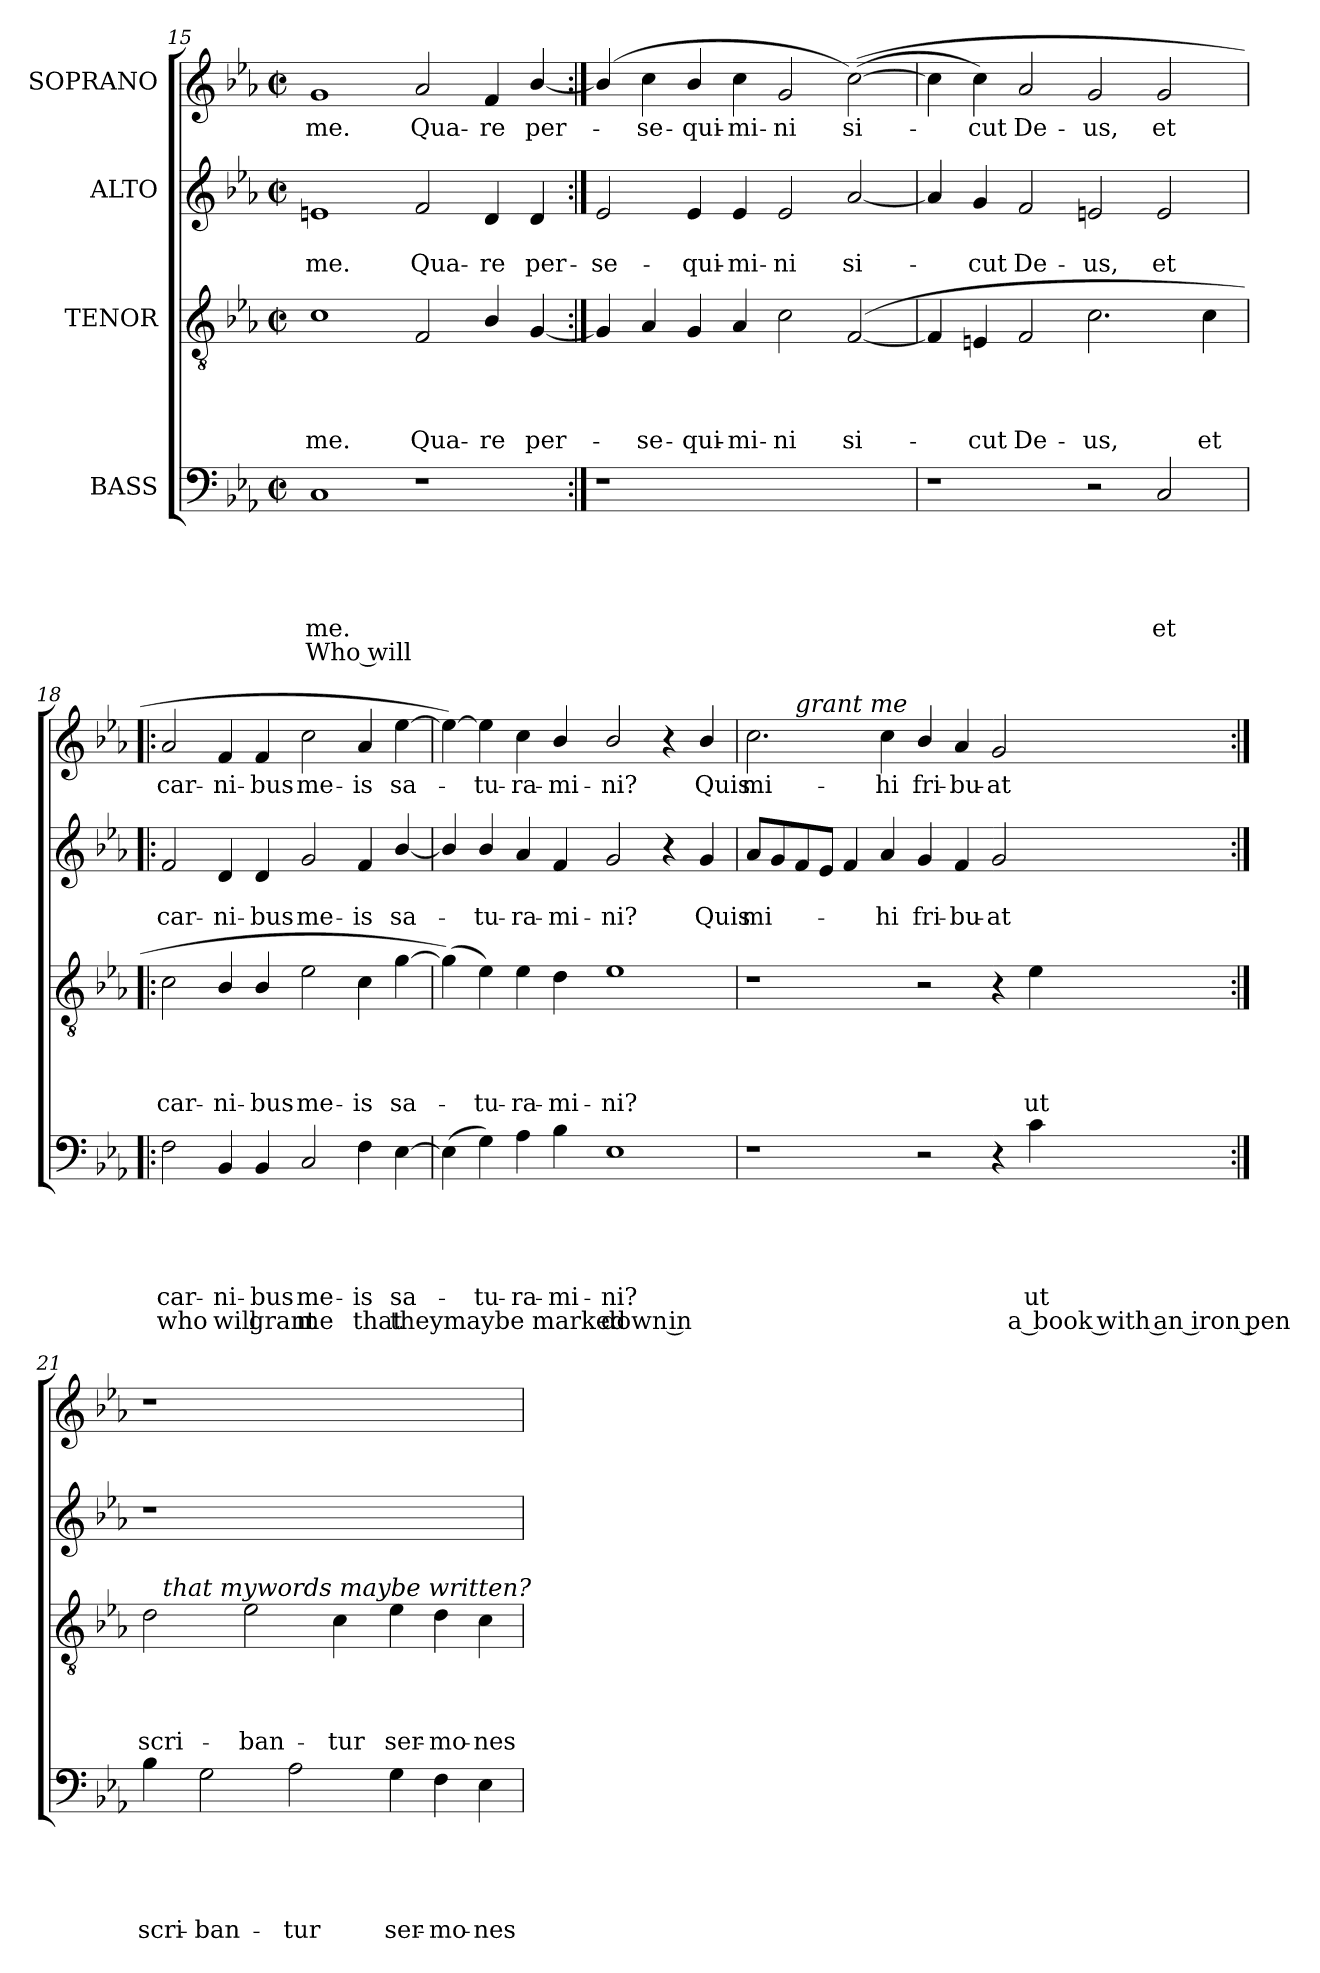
**kern	**text	**text	**text	**text	**text	**text	**kern	**text	**text	**text	**text	**kern	**text	**text	**kern	**text
*part4	*part4	*part4	*part4	*part4	*part4	*part4	*part3	*part3	*part3	*part3	*part3	*part2	*part2	*part2	*part1	*part1
*staff4	*staff4	*staff4	*staff4	*staff4	*staff4	*staff4	*staff3	*staff3	*staff3	*staff3	*staff3	*staff2	*staff2	*staff2	*staff1	*staff1
*I"BASS	*	*	*	*	*	*	*I"TENOR	*	*	*	*	*I"ALTO	*	*	*I"SOPRANO	*
*clefF4	*	*	*	*	*	*	*clefGv2	*	*	*	*	*clefG2	*	*	*clefG2	*
*k[b-e-a-]	*	*	*	*	*	*	*k[b-e-a-]	*	*	*	*	*k[b-e-a-]	*	*	*k[b-e-a-]	*
*E-:	*	*	*	*	*	*	*E-:	*	*	*	*	*E-:	*	*	*E-:	*
*M2/2	*	*	*	*	*	*	*M2/2	*	*	*	*	*M2/2	*	*	*M2/2	*
*met(c|)	*	*	*	*	*	*	*met(c|)	*	*	*	*	*met(c|)	*	*	*met(c|)	*
=15	=15	=15	=15	=15	=15	=15	=15	=15	=15	=15	=15	=15	=15	=15	=15	=15
!	!	!	!	!	!LO:LY:b	!LO:LY:b	!	!	!	!	!LO:LY:b	!	!	!LO:LY:b	!	!LO:LY:b
1C	.	.	.	.	me.	Who will	1c	.	.	.	me.	1en	.	me.	1g	me.
!	!	!	!	!	!	!	!	!	!	!	!LO:LY:b	!	!	!LO:LY:b	!	!LO:LY:b
1r	.	.	.	.	.	.	2F/	.	.	.	Qua-	2f/	.	Qua-	2a-/	Qua-
!	!	!	!	!	!	!	!	!	!	!	!LO:LY:b	!	!	!LO:LY:b	!	!LO:LY:b
.	.	.	.	.	.	.	4B-/	.	.	.	-re	4d/	.	-re	4f/	-re
!	!	!	!	!	!	!	!	!	!	!	!LO:LY:b	!	!	!LO:LY:b	!	!LO:LY:b
.	.	.	.	.	.	.	[<4G/	.	.	.	per-	4d/	.	per-	[<4b-/	per-
=16:|!	=16:|!	=16:|!	=16:|!	=16:|!	=16:|!	=16:|!	=16:|!	=16:|!	=16:|!	=16:|!	=16:|!	=16:|!	=16:|!	=16:|!	=16:|!	=16:|!
!LO:N:vis=1	!	!	!	!	!	!	!	!	!	!	!	!	!	!LO:LY:b	!	!
1r	.	.	.	.	.	.	4G/]	.	.	.	.	2e-/	.	-se-	(<4b-/]	.
!	!	!	!	!	!	!	!	!	!	!	!LO:LY:b	!	!	!	!	!LO:LY:b
.	.	.	.	.	.	.	4A-/	.	.	.	-se-	.	.	.	4cc\	-se-
!	!	!	!	!	!	!	!	!	!	!	!LO:LY:b	!	!	!LO:LY:b	!	!LO:LY:b
.	.	.	.	.	.	.	4G/	.	.	.	-qui-	4e-/	.	-qui-	4b-/	-qui-
!	!	!	!	!	!	!	!	!	!	!	!LO:LY:b	!	!	!LO:LY:b	!	!LO:LY:b
.	.	.	.	.	.	.	4A-/	.	.	.	-mi-	4e-/	.	-mi-	4cc\	-mi-
!	!	!	!	!	!	!	!	!	!	!	!LO:LY:b:rj	!	!	!LO:LY:b:rj	!	!LO:LY:b:rj
1ryy	.	.	.	.	.	.	2c\	.	.	.	-ni	2e-/	.	-ni	2g/	-ni
!	!	!	!	!	!	!	!	!	!	!	!LO:LY:b	!	!	!LO:LY:b	!	!LO:LY:b
.	.	.	.	.	.	.	(<[<2F/	.	.	.	si-	[<2a-/	.	si-	(>(>[<2cc\)	si-
!!LO:LB:g=z
=17	=17	=17	=17	=17	=17	=17	=17	=17	=17	=17	=17	=17	=17	=17	=17	=17
1r	.	.	.	.	.	.	4F/]	.	.	.	.	4a-/]	.	.	4cc\]	.
!	!	!	!	!	!	!	!	!	!	!	!LO:LY:b	!	!	!LO:LY:b	!	!LO:LY:b
.	.	.	.	.	.	.	4En/	.	.	.	-cut	4g/	.	-cut	4cc\)	-cut
!	!	!	!	!	!	!	!	!	!	!	!LO:LY:b	!	!	!LO:LY:b	!	!LO:LY:b
.	.	.	.	.	.	.	2F/	.	.	.	De-	2f/	.	De-	2a-/	De-
!	!	!	!	!	!	!	!	!	!	!	!LO:LY:b	!	!	!LO:LY:b	!	!LO:LY:b
2r	.	.	.	.	.	.	2.c\	.	.	.	-us,	2en/	.	-us,	2g/	-us,
!	!	!	!	!	!LO:LY:b	!	!	!	!	!	!	!	!	!LO:LY:b	!	!LO:LY:b
2C/	.	.	.	.	et	.	.	.	.	.	.	2e/	.	et	2g/	et
!	!	!	!	!	!	!	!	!	!	!	!LO:LY:b	!	!	!	!	!
.	.	.	.	.	.	.	4c\	.	.	.	et	.	.	.	.	.
=18!|:	=18!|:	=18!|:	=18!|:	=18!|:	=18!|:	=18!|:	=18!|:	=18!|:	=18!|:	=18!|:	=18!|:	=18!|:	=18!|:	=18!|:	=18!|:	=18!|:
!	!	!	!	!	!LO:LY:b	!LO:LY:b	!	!	!	!	!LO:LY:b	!	!	!LO:LY:b	!	!LO:LY:b
2F\	.	.	.	.	car-	who	2c\	.	.	.	car-	2f/	.	car-	2a-/	car-
!	!	!	!	!	!LO:LY:b	!LO:LY:b	!	!	!	!	!LO:LY:b	!	!	!LO:LY:b	!	!LO:LY:b
4BB-/	.	.	.	.	-ni-	will	4B-/	.	.	.	-ni-	4d/	.	-ni-	4f/	-ni-
!	!	!	!	!	!LO:LY:b:rj	!LO:LY:b:rj	!	!	!	!	!LO:LY:b:rj	!	!	!LO:LY:b:rj	!	!LO:LY:b:rj
4BB-/	.	.	.	.	-bus	grant	4B-/	.	.	.	-bus	4d/	.	-bus	4f/	-bus
!	!	!	!	!	!LO:LY:b	!LO:LY:b	!	!	!	!	!LO:LY:b	!	!	!LO:LY:b	!	!LO:LY:b
2C/	.	.	.	.	me-	me	2e-\	.	.	.	me-	2g/	.	me-	2cc\	me-
!	!	!	!	!	!LO:LY:b	!LO:LY:b	!	!	!	!	!LO:LY:b	!	!	!LO:LY:b	!	!LO:LY:b
4F\	.	.	.	.	-is	that	4c\	.	.	.	-is	4f/	.	-is	4a-/	-is
!	!	!	!	!	!LO:LY:b	!LO:LY:b	!	!	!	!	!LO:LY:b	!	!	!LO:LY:b	!	!LO:LY:b
[>4E-\	.	.	.	.	sa-	theymaybe	[>4g\	.	.	.	sa-	[<4b-/	.	sa-	[>4ee-\	sa-
=19	=19	=19	=19	=19	=19	=19	=19	=19	=19	=19	=19	=19	=19	=19	=19	=19
(>4E-\]	.	.	.	.	.	.	(>4g\])	.	.	.	.	4b-/]	.	.	4ee-\_)	.
!	!	!	!	!	!LO:LY:b	!	!	!	!	!	!LO:LY:b	!	!	!LO:LY:b	!	!LO:LY:b
4G\)	.	.	.	.	-tu-	.	4e-\)	.	.	.	-tu-	4b-/	.	-tu-	4ee-\]	-tu-
!	!	!	!	!	!LO:LY:b	!	!	!	!	!	!LO:LY:b	!	!	!LO:LY:b	!	!LO:LY:b
4A-\	.	.	.	.	-ra-	.	4e-\	.	.	.	-ra-	4a-/	.	-ra-	4cc\	-ra-
!	!	!	!	!	!LO:LY:b	!LO:LY:b	!	!	!	!	!LO:LY:b	!	!	!LO:LY:b	!	!LO:LY:b
4B-\	.	.	.	.	-mi-	marked	4d\	.	.	.	-mi-	4f/	.	-mi-	4b-/	-mi-
!	!	!	!	!	!LO:LY:b	!LO:LY:b	!	!	!	!	!LO:LY:b	!	!	!LO:LY:b	!	!LO:LY:b
1E-	.	.	.	.	-ni?	down in	1e-	.	.	.	-ni?	2g/	.	-ni?	2b-/	-ni?
.	.	.	.	.	.	.	.	.	.	.	.	4r	.	.	4r	.
!	!	!	!	!	!	!	!	!	!	!	!	!	!	!LO:LY:b	!	!LO:LY:b
.	.	.	.	.	.	.	.	.	.	.	.	4g/	.	Quis	4b-/	Quis
=20	=20	=20	=20	=20	=20	=20	=20	=20	=20	=20	=20	=20	=20	=20	=20	=20
!	!	!	!	!	!	!	!	!	!	!	!	!	!	!LO:LY:b	!	!LO:LY:b
*	*	*	*	*	*	*	*	*	*	*	*	*	*	*	*^	*
1r	.	.	.	.	.	.	1r	.	.	.	.	8a-/L	.	mi-	2.cc\	4ryy	mi-
.	.	.	.	.	.	.	.	.	.	.	.	8g/	.	.	.	.	.
!	!	!	!	!	!	!	!	!	!	!	!	!	!	!	!	!LO:TX:a:i:t=grant me	!
.	.	.	.	.	.	.	.	.	.	.	.	8f/	.	.	.	1..ryy	.
.	.	.	.	.	.	.	.	.	.	.	.	8e-/J	.	.	.	.	.
.	.	.	.	.	.	.	.	.	.	.	.	4f/	.	.	.	.	.
!	!	!	!	!	!	!	!	!	!	!	!	!	!	!LO:LY:b	!	!	!LO:LY:b
.	.	.	.	.	.	.	.	.	.	.	.	4a-/	.	-hi	4cc\	.	-hi
!	!	!	!	!	!	!	!	!	!	!	!	!	!	!LO:LY:b	!	!	!LO:LY:b
2r	.	.	.	.	.	.	2r	.	.	.	.	4g/	.	fri-	4b-/	.	fri-
!	!	!	!	!	!	!	!	!	!	!	!	!	!	!LO:LY:b	!	!	!LO:LY:b
.	.	.	.	.	.	.	.	.	.	.	.	4f/	.	-bu-	4a-/	.	-bu-
!	!	!	!	!	!	!	!	!	!	!	!	!	!	!LO:LY:b:rj	!	!	!LO:LY:b:rj
4r	.	.	.	.	.	.	4r	.	.	.	.	2g/	.	-at	2g/	.	-at
!	!	!	!	!	!LO:LY:b	!LO:LY:b	!	!	!	!	!LO:LY:b	!	!	!	!	!	!
4c\	.	.	.	.	ut	a book with an iron pen	4e-\	.	.	.	ut	.	.	.	.	.	.
!!LO:LB:g=z
=21:|!	=21:|!	=21:|!	=21:|!	=21:|!	=21:|!	=21:|!	=21:|!	=21:|!	=21:|!	=21:|!	=21:|!	=21:|!	=21:|!	=21:|!	=21:|!	=21:|!	=21:|!
!	!	!	!	!	!LO:LY:b	!	!	!	!	!	!LO:LY:b	!LO:N:vis=1	!	!	!LO:N:vis=1	!	!
*	*	*	*	*	*	*	*^	*	*	*	*	*	*	*	*v	*v	*
4B-\	.	.	.	.	scri-	.	2d\	16ryy	.	.	.	scri-	1r	.	.	1r	.
!	!	!	!	!	!	!	!	!LO:TX:a:i:t=that mywords maybe written?	!	!	!	!	!	!	!	!	!
.	.	.	.	.	.	.	.	1ryy	.	.	.	.	.	.	.	.	.
!	!	!	!	!	!LO:LY:b:rj	!	!	!	!	!	!	!	!	!	!	!	!
2G\	.	.	.	.	-ban-	.	.	.	.	.	.	.	.	.	.	.	.
!	!	!	!	!	!	!	!	!	!	!	!	!LO:LY:b	!	!	!	!	!
.	.	.	.	.	.	.	2e-\	.	.	.	.	-ban-	.	.	.	.	.
!	!	!	!	!	!LO:LY:b	!	!	!	!	!	!	!	!	!	!	!	!
2A-\	.	.	.	.	-tur	.	.	.	.	.	.	.	.	.	.	.	.
!	!	!	!	!	!	!	!	!	!	!	!	!LO:LY:b	!	!	!	!	!
.	.	.	.	.	.	.	4c\	.	.	.	.	-tur	1ryy	.	.	1ryy	.
.	.	.	.	.	.	.	.	2...ryy	.	.	.	.	.	.	.	.	.
!	!	!	!	!	!LO:LY:b	!	!	!	!	!	!	!LO:LY:b	!	!	!	!	!
4G\	.	.	.	.	ser-	.	4e-\	.	.	.	.	ser-	.	.	.	.	.
!	!	!	!	!	!LO:LY:b	!	!	!	!	!	!	!LO:LY:b	!	!	!	!	!
4F\	.	.	.	.	-mo-	.	4d\	.	.	.	.	-mo-	.	.	.	.	.
!	!	!	!	!	!LO:LY:b:rj	!	!	!	!	!	!	!LO:LY:b:rj	!	!	!	!	!
4E-\	.	.	.	.	-nes	.	4c\	.	.	.	.	-nes	.	.	.	.	.
*	*	*	*	*	*	*	*v	*v	*	*	*	*	*	*	*	*	*
=	=	=	=	=	=	=	=	=	=	=	=	=	=	=	=	=
*-	*-	*-	*-	*-	*-	*-	*-	*-	*-	*-	*-	*-	*-	*-	*-	*-
